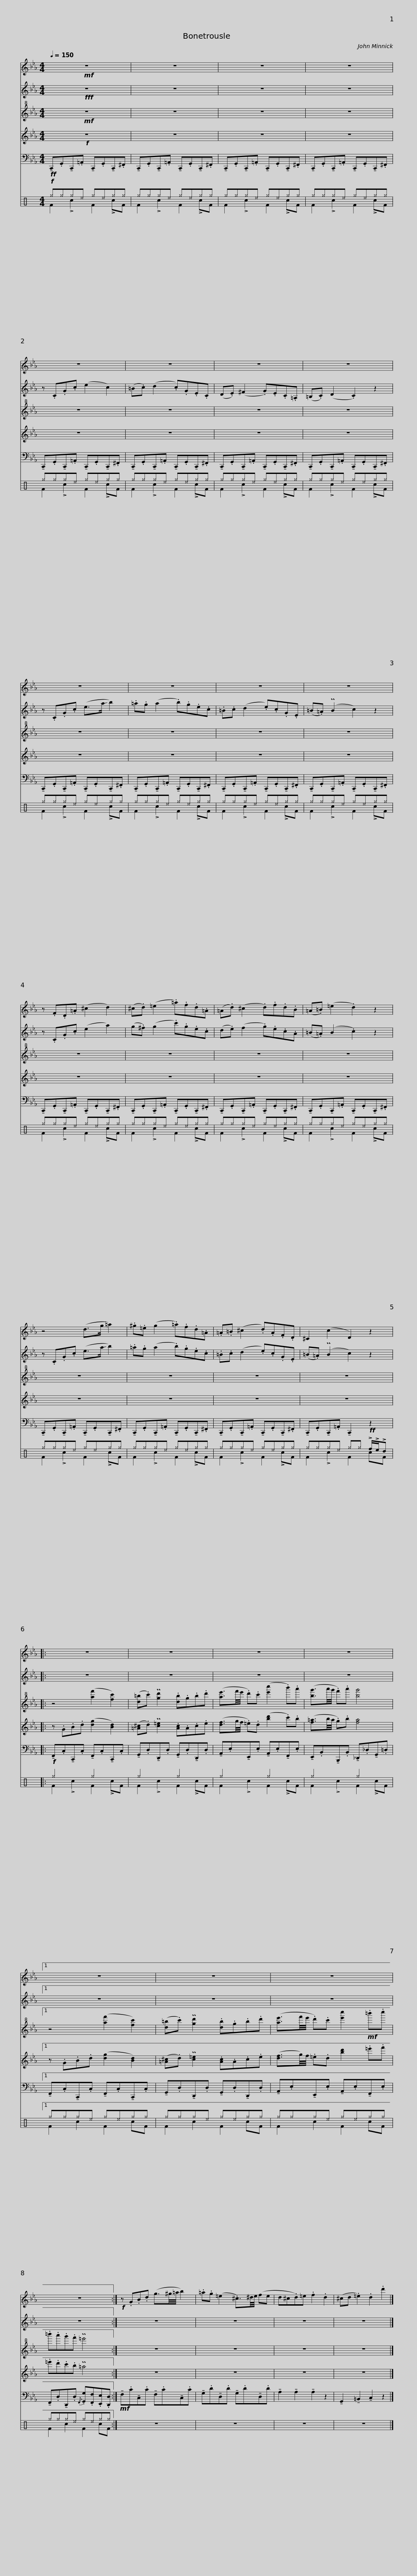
X:1
%%score 1 2 3 4 5 ( 6 7 )
L:1/8
Q:1/4=150
M:4/4
I:linebreak $
K:Eb
V:1 treble transpose=-2
V:2 treble
V:3 treble+8
V:4 treble transpose=-2
V:5 bass
V:6 perc
K:none
V:7 perc
K:none
V:1
[K:Eb]!mf! z8 | z8 | z8 |$ z8 | z8 | %5
 z8 | z8 |$ z8 | z8 | z8 | %10
 z8 |$ z8 | z .F.D.=A (^c2 d2) | (^c.d) (=e2 .=a).f.d.=A | (=A.d) (^c2 .d).f.d.B |$ %15
 (=A.=B) (=e2 .d2) z2 | z4 (d>!-(!g !-)!=a2) | .^g.=e (g2 .=a).f.d.=A |$ .=A.=B (^c2 .d).A.F.D | ^C2 (c2 D2) z2 |: %20
 z8 | z8 |$ z8 | z8 |1 z8 |$ %25
 z8 | z8 | z8 :|$!f! z .G.B.d (g3/2^g/4=a/4 b2) | .=a.g (=e2 .^c3/2)^d/4e/4 (fe | %30
 d^c.d)=e .f2 .d2 | (^cd .=e2) .d2 .d'2 |] %32
V:2
!fff! z8 | z8 | z8 |$ z8 | z .C.G.c (e2 c2) | %5
 (=B.c) (d2 .c).G.E.C | (D.E) (^F2 .G).E.C.=A, |$ (=B,.C) (D2 .C2) z2 | z .C.G.c (e>!-(!a !-)!b2) | .=a.g (a2 .b).g.e.c | %10
 .=B.c (d2 .e).c.G.E |$ (=B.=A) (PB2 c2) z2 | z .C.G.c (e2 a2) | (g.^f) (g2 .c').g.e.c | (d.e) (f2 .g).e.c.A |$ %15
 (=B.=A) (B2 .c2) z2 | z .C.G.c (e>!-(!a !-)!b2) | .=a.g (a2 .b).g.e.c |$ .=B.c (d2 .e).c.G.E | (=B.=A) (PB2 c2) z2 |: %20
 z8 | z8 |$ z8 | z8 |1 z8 |$ %25
 z8 | z8 | z8 :|$ z8 | z8 | %30
 z8 | z8 |] %32
V:3
!mf! z8 | z8 | z8 |$ z8 | z8 | %5
 z8 | z8 |$ z8 | z8 | z8 | %10
 z8 |$ z8 | z8 | z8 | z8 |$ %15
 z8 | z8 | z8 |$ z8 | z8 |: %20
 z4 ([af']2 [fc']2) | ([d=b].c') P[gd']2 .[db].g.b.d' |$ ([ae']3/2f'/4e'/4 .d').c' ([e'c'']2 .b').a' | ([bg']3/2a'/4g'/4 .f').a' [bg']4 |1 z4 ([af']2 [fc']2) |$ %25
 ([d=b].c') P[gd']2 .[db].g.b.d' | ([ae']3/2f'/4e'/4 .d').c' [e'c'']2!mf! .=b'.c'' | .=b'.a'.g'.f' P=e'4 :|$ z8 | z8 | %30
 z8 | z8 |] %32
V:4
!f! z8 | z8 | z8 |$ z8 | z8 | %5
 z8 | z8 |$ z8 | z8 | z8 | %10
 z8 |$ z8 | z8 | z8 | z8 |$ %15
 z8 | z8 | z8 |$ z8 | z8 |: %20
 z .G.B.d ([dg]2 [Bd]2) | ([=A^c].d) P[c=e]2 .[Ac].A.c.e |$ ([df]3/2g/4f/4 .=e).d ([bd']2 .c').b | ([f=a]3/2b/4a/4 .g).b [fa]4 |1 z .G.B.d ([dg]2 [Bd]2) |$ %25
 ([=A^c].d) P[c=e]2 .[Ac].A.c.e | ([df]3/2g/4)f/4 .=e.d [bd']2 .=e'.f' | .=e'.d'.c'.b P=a4 :|$ z8 | z8 | %30
 z8 | z8 |] %32
V:5
!ff! !tenuto!C,,.G,,!tenuto!C,,.=A,, !tenuto!C,,.G,,!tenuto!C,,.^F,, | !tenuto!C,,.G,,!tenuto!C,,.=A,, !tenuto!C,,.G,,!tenuto!C,,.^F,, | !tenuto!C,,.G,,!tenuto!C,,.=A,, !tenuto!C,,.G,,!tenuto!C,,.^F,, |$ !tenuto!C,,.G,,!tenuto!C,,.=A,, !tenuto!C,,.G,,!tenuto!C,,.^F,, | !tenuto!C,,.G,,!tenuto!C,,.=A,, !tenuto!C,,.G,,!tenuto!C,,.^F,, | %5
 !tenuto!C,,.G,,!tenuto!C,,.=A,, !tenuto!C,,.G,,!tenuto!C,,.^F,, | !tenuto!C,,.G,,!tenuto!C,,.=A,, !tenuto!C,,.G,,!tenuto!C,,.^F,, |$ !tenuto!C,,.G,,!tenuto!C,,.=A,, !tenuto!C,,.G,,!tenuto!C,,.^F,, | !tenuto!C,,.G,,!tenuto!C,,.=A,, !tenuto!C,,.G,,!tenuto!C,,.^F,, | !tenuto!C,,.G,,!tenuto!C,,.=A,, !tenuto!C,,.G,,!tenuto!C,,.^F,, | %10
 !tenuto!C,,.G,,!tenuto!C,,.=A,, !tenuto!C,,.G,,!tenuto!C,,.^F,, |$ !tenuto!C,,.G,,!tenuto!C,,.=A,, !tenuto!C,,.G,,!tenuto!C,,.^F,, | !tenuto!C,,.G,,!tenuto!C,,.=A,, !tenuto!C,,.G,,!tenuto!C,,.^F,, | !tenuto!C,,.G,,!tenuto!C,,.=A,, !tenuto!C,,.G,,!tenuto!C,,.^F,, | !tenuto!C,,.G,,!tenuto!C,,.=A,, !tenuto!C,,.G,,!tenuto!C,,.^F,, |$ %15
 !tenuto!C,,.G,,!tenuto!C,,.=A,, !tenuto!C,,.G,,!tenuto!C,,.^F,, | !tenuto!C,,.G,,!tenuto!C,,.=A,, !tenuto!C,,.G,,!tenuto!C,,.^F,, | !tenuto!C,,.G,,!tenuto!C,,.=A,, !tenuto!C,,.G,,!tenuto!C,,.^F,, |$ !tenuto!C,,.G,,!tenuto!C,,.=A,, !tenuto!C,,.G,,!tenuto!C,,.^F,, | !tenuto!C,,.G,,!tenuto!C,,.=A,, !tenuto!C,,2 z2 |: %20
 !tenuto!F,,.C,!tenuto!C,,.C, !tenuto!F,,.C,!tenuto!C,,.C, | !tenuto!G,,.D,!tenuto!D,,.D, !tenuto!G,,.D,!tenuto!D,,.D, |$ !tenuto!A,,.E,!tenuto!E,,.E, !tenuto!A,,.E,!tenuto!F,,.E, | !tenuto!E,,.B,,!tenuto!B,,,.B,, !tenuto!_D,,._D,!tenuto!G,,.=D, |1 !tenuto!F,,.C,!tenuto!C,,.C, !tenuto!F,,.C,!tenuto!C,,.C, |$ %25
 !tenuto!G,,.D,!tenuto!D,,.D, !tenuto!G,,.D,!tenuto!D,,.D, | !tenuto!A,,.E,!tenuto!E,,.E, !tenuto!A,,.E,!tenuto!F,,.E, | !tenuto!F,,.D,!tenuto!D,,.D,{/F,,} .[G,,G,].[F,,F,].[E,,E,].[D,,D,] :|$!mf! !tenuto!F,.C!tenuto!C,.C !tenuto!F,.C!tenuto!C,.C | !tenuto!G,.D!tenuto!D,.D !tenuto!G,.D!tenuto!D,.D | %30
 !tenuto!A,2 !tenuto!A,2 !tenuto!A,2 z2 | !tenuto!G,,2 !tenuto!=B,,2 !tenuto!C,2 z2 |] %32
V:6
[K:C]!f! ^g^g^g^e ^g^e^g^g | ^g^g^g^e ^g^e^g^g | ^g^g^g^e ^g^e^g^g |$ ^g^g^g^e ^g^e^g^g | ^g^g^g^e ^g^e^g^g | %5
 ^g^g^g^e ^g^e^g^g | ^g^g^g^e ^g^e^g^g |$ ^g^g^g^e ^g^e^g^g | ^g^g^g^e ^g^e^g^g | ^g^g^g^e ^g^e^g^g | %10
 ^g^g^g^e ^g^e^g^g |$ ^g^g^g^e ^g^e^g^g | ^g^g^g^e ^g^e^g^g | ^g^g^g^e ^g^e^g^g | ^g^g^g^e ^g^e^g^g |$ %15
 ^g^g^g^e ^g^e^g^g | ^g^g^g^e ^g^e^g^g | ^g^g^g^e ^g^e^g^g |$ ^g^g^g^e ^g^e^g^g | ^g^g^g^e ^g^g!ff! !>!f/!>!e/!>!d |: %20
!f! ^g4 ^g4 | ^g4 ^g4 |$ ^g4 ^g4 | ^g4 ^g4 |1 ^g^g^g^e ^g^e^g^g |$ %25
 ^g^g^g^e ^g^e^g^g | ^g^g^g^e ^g^e^g^g | ^g^g^g^e ^g^e^g^g :|$ z8 | z8 | %30
 z8 | z8 |] %32
V:7
[K:C] F2 !>!c2 F2 !>!cF | F2 !>!c2 F2 !>!cF | F2 !>!c2 F2 !>!cF |$ F2 !>!c2 F2 !>!cF | F2 !>!c2 F2 !>!cF | %5
 F2 !>!c2 F2 !>!cF | F2 !>!c2 F2 !>!cF |$ F2 !>!c2 F2 !>!cF | F2 !>!c2 F2 !>!cF | F2 !>!c2 F2 !>!cF | %10
 F2 !>!c2 F2 !>!cF |$ F2 !>!c2 F2 !>!cF | F2 !>!c2 F2 !>!cF | F2 !>!c2 F2 !>!cF | F2 !>!c2 F2 !>!cF |$ %15
 F2 !>!c2 F2 !>!cF | F2 !>!c2 F2 !>!cF | F2 !>!c2 F2 !>!cF |$ F2 !>!c2 F2 !>!cF | F2 !>!c2 F2 cF |: %20
 F2 !>!c2 F2 !>!cF | F2 !>!c2 F2 !>!cF |$ F2 !>!c2 F2 !>!cF | F2 !>!c2 F2 !>!cF |1 F2 c2 F2 cF |$ %25
 F2 c2 F2 cF | F2 c2 F2 cF | F2 c2 F2 cF :|$ x8 | x8 | %30
 x8 | x8 |] %32
